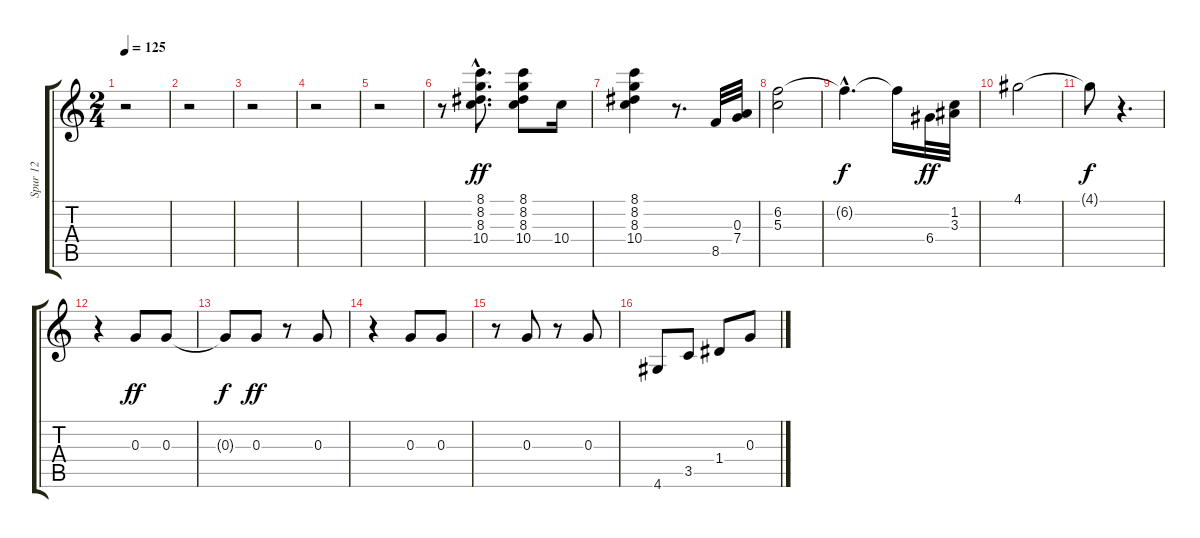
\track ("Spur 12" "Spur 12") {instrument electricguitarclean}
\staff {score tabs}
\tuning (E4 B3 G3 D3 A2 E2) {hide}
\ts (2 4)
\tempo 125
\clef g2
\ks c
r.2{dy f} |
r.2 |
r.2 |
r.2 |
r.2 |
r.8 (8.1{hac} 8.2{hac} 8.3{hac} 10.4{hac}).8{d dy ff} (8.1 8.2 8.3 10.4).8 10.4.16 |
(8.1 8.2 8.3 10.4).4 r.8{d} 8.5.32 (0.3 7.4).32 |
(6.2 5.3).2 |
6.2{hac t}.4{d dy f} 6.2{t}.16 6.4.32{dy ff} (1.2 3.3).32 |
4.1.2 |
4.1{t}.8{dy f} r.4{d} |
r.4 0.3.8{dy ff} 0.3.8 |
0.3{t}.8{dy f} 0.3.8{dy ff} r.8 0.3.8 |
r.4 0.3.8 0.3.8 |
r.8 0.3.8 r.8 0.3.8 |
4.6.8 3.5.8 1.4.8 0.3.8
